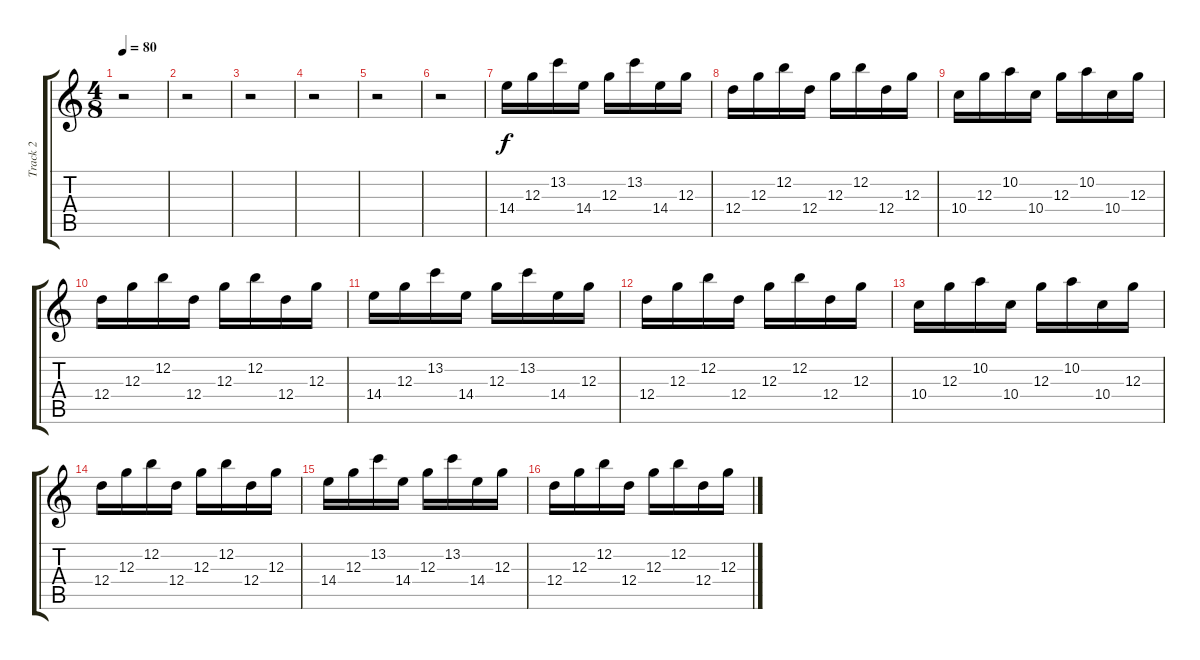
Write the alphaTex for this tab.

\track ("Track 2" "Track 2") {instrument electricguitarclean}
\staff {score tabs}
\tuning (E4 B3 G3 D3 A2 E2) {hide}
\ts (4 8)
\tempo 80
\clef g2
\ks c
r.2{dy f} |
r.2 |
r.2 |
r.2 |
r.2 |
r.2 |
14.4.16 12.3.16 13.2.16 14.4.16 12.3.16 13.2.16 14.4.16 12.3.16 |
12.4.16 12.3.16 12.2.16 12.4.16 12.3.16 12.2.16 12.4.16 12.3.16 |
10.4.16 12.3.16 10.2.16 10.4.16 12.3.16 10.2.16 10.4.16 12.3.16 |
12.4.16 12.3.16 12.2.16 12.4.16 12.3.16 12.2.16 12.4.16 12.3.16 |
14.4.16 12.3.16 13.2.16 14.4.16 12.3.16 13.2.16 14.4.16 12.3.16 |
12.4.16 12.3.16 12.2.16 12.4.16 12.3.16 12.2.16 12.4.16 12.3.16 |
10.4.16 12.3.16 10.2.16 10.4.16 12.3.16 10.2.16 10.4.16 12.3.16 |
12.4.16 12.3.16 12.2.16 12.4.16 12.3.16 12.2.16 12.4.16 12.3.16 |
14.4.16 12.3.16 13.2.16 14.4.16 12.3.16 13.2.16 14.4.16 12.3.16 |
12.4.16 12.3.16 12.2.16 12.4.16 12.3.16 12.2.16 12.4.16 12.3.16
